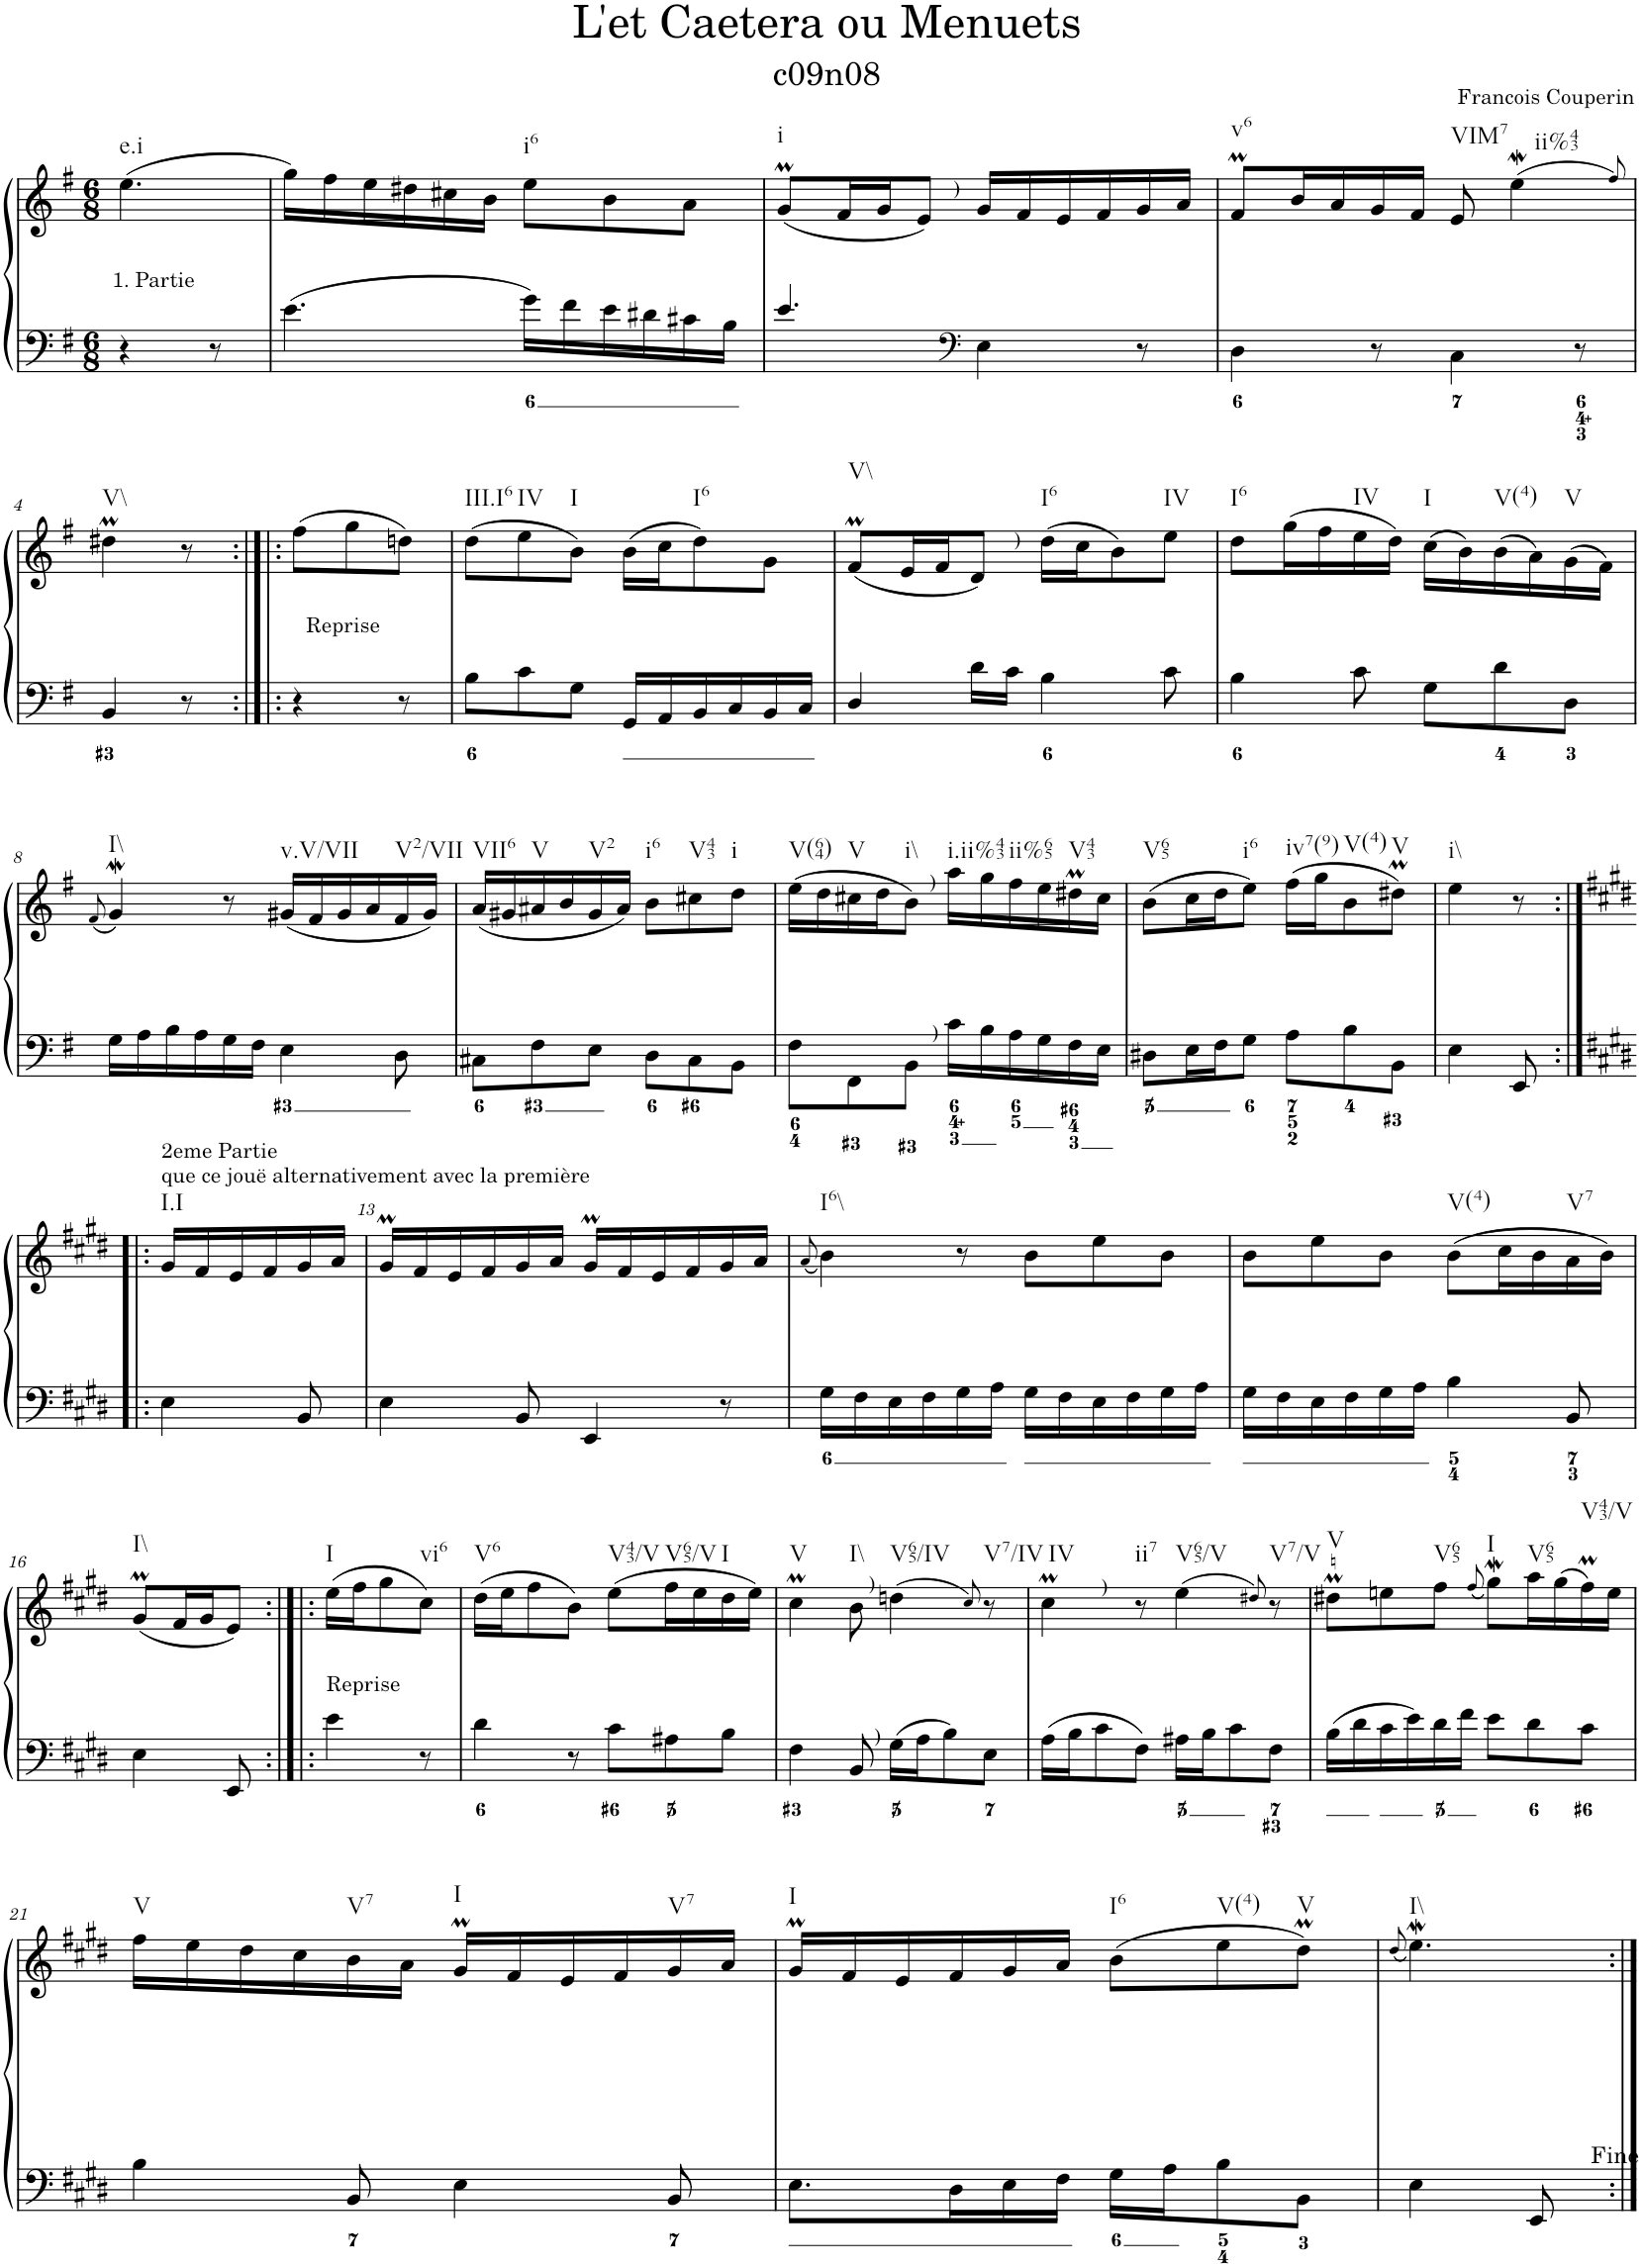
**kern	**kern
*part1	*part1
*staff2	*staff1
*I"Piano	*
*I'Pno.	*
*clefF4	*clefG2
*k[f#]	*k[f#]
*M6/8	*M6/8
=	=
!	!LO:TX:b:t=e.i
!LO:TX:a:t=1. Partie	!
4r	(4.ee\
8r	.
=1	=1
4.e\	16gg\LL)
.	16ff#\
.	16ee\
.	16dd#X\
.	16cc#X\
.	16b\JJ
!	!LO:TX:b:t=i6
16g\LL	8ee\L
16f#\	.
16e\	8b\
16d#X\	.
16c#X\	8a\J
16B\JJ	.
=2	=2
!	!LO:TX:b:t=i
4.e/	(8gM/L
.	16f#/L
.	16g/J
!	!LO:TX:a:t=)
.	8e/J)
*clefF4	*
4E\	16g/LL
.	16f#/
.	16e/
.	16f#/
8r	16g/
.	16a/JJ
=3	=3
!	!LO:TX:b:t=v6
4D\	8f#m/L
.	16b/L
.	16a/
8r	16g/
.	16f#/JJ
!	!LO:TX:b:t=VIM7
4C\	8e/
!	!LO:TX:b:t=ii%43
.	(4eeW\
8r	.
.	8qff#/)
!!LO:LB:g=z
=4	=4
!	!LO:TX:b:t=V\\
4BB/	4dd#Xm\
8r	8r
=4X1:|!|:	=4X1:|!|:
!LO:TX:a:t=Reprise	!
4r	(8ff#\L
.	8gg\
8r	8ddn\J)
=5	=5
!	!LO:TX:b:t=III.I6
8B\L	(8dd\L
!	!LO:TX:b:t=IV
8c\	8ee\
!	!LO:TX:b:t=I
8G\J	8b\J)
16GG/LL	(16b\LL
16AA/	16cc\J
!	!LO:TX:b:t=I6
16BB/	8dd\)
16C/	.
16BB/	8g\J
16C/JJ	.
=6	=6
!	!LO:TX:b:t=V\\
4D/	(8f#m/L
.	16e/L
.	16f#/J
!	!LO:TX:a:t=)
16d\LL	8d/J)
16c\JJ	.
!	!LO:TX:b:t=I6
4B\	(16dd\LL
.	16cc\J
.	8b\)
!	!LO:TX:b:t=IV
8c\	8ee\J
=7	=7
!	!LO:TX:b:t=I6
4B\	8dd\L
.	(16gg\L
.	16ff#\
!	!LO:TX:b:t=IV
8c\	16ee\
.	16dd\JJ)
!	!LO:TX:b:t=I
8G\L	(16cc\LL
.	16b\)
!	!LO:TX:b:t=V(4)
8d\	(16b\
.	16a\)
!	!LO:TX:b:t=V
8D\J	(16g\
.	16f#\JJ)
!!LO:LB:g=z
=8	=8
.	(8qf#/
!	!LO:TX:b:t=I\\
16G\LL	4gw/)
16A\	.
16B\	.
16A\	.
16G\	8r
16F#\JJ	.
!	!LO:TX:b:t=v.V/VII
4E\	(16g#X/LL
.	16f#/
.	16g#/
.	16a/
!	!LO:TX:b:t=V2/VII
8D\	16f#/
.	16g#/JJ)
=9	=9
!	!LO:TX:b:t=VII6
8C#X\L	(16a/LL
.	16g#X/
!	!LO:TX:b:t=V
8F#\	16a#X/
.	16b/
!	!LO:TX:b:t=V2
8E\J	16g#/
.	16a#/JJ)
!	!LO:TX:b:t=i6
8D\L	8b\L
!	!LO:TX:b:t=V43
8C#\	8cc#X\
!	!LO:TX:b:t=i
8BB\J	8dd\J
=10	=10
!	!LO:TX:b:t=V(64)
8F#\L	(16ee\LL
.	16dd\
!	!LO:TX:b:t=V
8FF#\	16cc#X\
.	16dd\J
!	!LO:TX:a:t=)
!	!LO:TX:b:t=i\\
!LO:TX:a:t=)	!
8BB\J	8b\J)
!	!LO:TX:b:t=i.ii%43
16c\LL	16aa\LL
16B\	16gg\
!	!LO:TX:b:t=ii%65
16A\	16ff#\
16G\	16ee\
!	!LO:TX:b:t=V43
16F#\	16dd#Xm\
16E\JJ	16cc#\JJ
=11	=11
!	!LO:TX:b:t=V65
8D#X\L	(8b\L
16E\L	16cc\L
16F#\J	16dd\J
!	!LO:TX:b:t=i6
8G\J	8ee\J)
!	!LO:TX:b:t=iv7(9)
8A\L	(16ff#\LL
.	16gg\J
!	!LO:TX:b:t=V(4)
8B\	8b\
!	!LO:TX:b:t=V
8BB\J	8dd#Xm\J)
=12	=12
!	!LO:TX:b:t=i\\
4E\	4ee\
8EE/	8r
!!LO:LB:g=z
=12X2:|!|:	=12X2:|!|:
*k[f#c#g#d#]	*k[f#c#g#d#]
!	!LO:TX:a:t=2eme Partie
!	!LO:TX:a:t=que ce jouë alternativement avec la première
!	!LO:TX:b:t=I.I
4E\	16g#/LL
.	16f#/
.	16e/
.	16f#/
8BB/	16g#/
.	16a/JJ
=13	=13
4E\	16g#m/LL
.	16f#/
.	16e/
.	16f#/
8BB/	16g#/
.	16a/JJ
4EE/	16g#m/LL
.	16f#/
.	16e/
.	16f#/
8r	16g#/
.	16a/JJ
=14	=14
.	(8qa/
!	!LO:TX:b:t=I6\\
16G#\LL	4b\)
16F#\	.
16E\	.
16F#\	.
16G#\	8r
16A\JJ	.
16G#\LL	8b\L
16F#\	.
16E\	8ee\
16F#\	.
16G#\	8b\J
16A\JJ	.
=15	=15
16G#\LL	8b\L
16F#\	.
16E\	8ee\
16F#\	.
16G#\	8b\J
16A\JJ	.
!	!LO:TX:b:t=V(4)
4B\	(8b\L
.	16cc#\L
.	16b\
!	!LO:TX:b:t=V7
8BB/	16a\
.	16b\JJ)
!!LO:LB:g=z
=16	=16
!	!LO:TX:b:t=I\\
4E\	(8g#m/L
.	16f#/L
.	16g#/J
8EE/	8e/J)
=16X3:|!|:	=16X3:|!|:
!	!LO:TX:b:t=I
!LO:TX:a:t=Reprise	!
4e\	(16ee\LL
.	16ff#\J
.	8gg#\
!	!LO:TX:b:t=vi6
8r	8cc#\J)
=17	=17
!	!LO:TX:b:t=V6
4d#\	(16dd#\LL
.	16ee\J
.	8ff#\
8r	8b\J)
!	!LO:TX:b:t=V43/V
8c#\L	(8ee\L
!	!LO:TX:b:t=V65/V
8A#X\	16ff#\L
.	16ee\
!	!LO:TX:b:t=I
8B\J	16dd#\
.	16ee\JJ)
=18	=18
!	!LO:TX:b:t=V
4F#\	4cc#M\
!	!LO:TX:a:t=)
!	!LO:TX:b:t=I\\
!LO:TX:a:t=)	!
8BB/	8b\
!	!LO:TX:b:t=V65/IV
16G#\LL	(4ddn\
16A\J	.
8B\	.
.	8qcc#/)
!	!LO:TX:b:t=V7/IV
8E\J	8r
=19	=19
!	!LO:TX:a:t=)
!	!LO:TX:b:t=IV
16A\LL	4cc#M\
16B\J	.
8c#\	.
!	!LO:TX:b:t=ii7
8F#\J	8r
!	!LO:TX:b:t=V65/V
16A#X\LL	(4ee\
16B\J	.
8c#\	.
.	8qdd#X/)
!	!LO:TX:b:t=V7/V
8F#\J	8r
=20	=20
!	!LO:TX:b:t=V
16B\LL	8dd#Xm\L
16d#\	.
16c#\	8een\
16e\	.
!	!LO:TX:b:t=V65
16d#\	8ff#\J
16f#\JJ	.
.	(8qff#/
!	!LO:TX:b:t=I
8e\L	8gg#W\L)
!	!LO:TX:b:t=V65
8d#\	16aa\L
.	(16gg#\
!	!LO:TX:b:t=V43/V
8c#\J	16ff#M\)
.	16ee\JJ
!!LO:LB:g=z
=21	=21
!	!LO:TX:b:t=V
4B\	16ff#\LL
.	16ee\
.	16dd#\
.	16cc#\
!	!LO:TX:b:t=V7
8BB/	16b\
.	16a\JJ
!	!LO:TX:b:t=I
4E\	16g#m/LL
.	16f#/
.	16e/
.	16f#/
!	!LO:TX:b:t=V7
8BB/	16g#/
.	16a/JJ
=22	=22
!	!LO:TX:b:t=I
8.E\L	16g#m/LL
.	16f#/
.	16e/
16D#\L	16f#/
16E\	16g#/
16F#\JJ	16a/JJ
!	!LO:TX:b:t=I6
16G#\LL	(8b\L
16A\J	.
!	!LO:TX:b:t=V(4)
8B\	8ee\
!	!LO:TX:b:t=V
8BB\J	8dd#m\J)
=23	=23
.	(8qdd#/
!	!LO:TX:b:t=I\\
4E\	4.eew\)
8EE/	.
=:|!	=:|!
*-	*-
